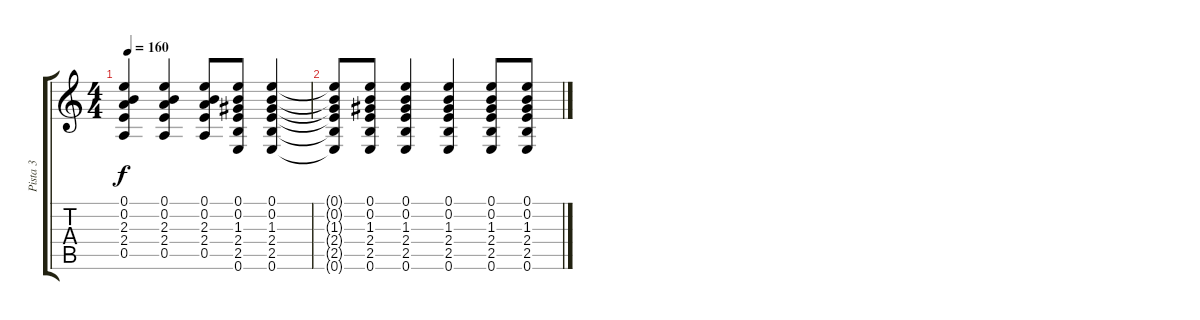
\track ("Pista 3" "Pista 3") {solo instrument acousticguitarsteel}
\staff {score tabs}
\tuning (E4 B3 G3 D3 A2 E2) {hide}
\ts (4 4)
\tempo 160
\clef g2
\ks c
(0.1 0.2 2.3 2.4 0.5).4{dy f} (0.1 0.2 2.3 2.4 0.5).4 (0.1 0.2 2.3 2.4 0.5).8 (0.1 0.2 1.3 2.4 2.5 0.6).8 (0.1 0.2 1.3 2.4 2.5 0.6).4 |
(0.1{t} 0.2{t} 1.3{t} 2.4{t} 2.5{t} 0.6{t}).8 (0.1 0.2 1.3 2.4 2.5 0.6).8 (0.1 0.2 1.3 2.4 2.5 0.6).4 (0.1 0.2 1.3 2.4 2.5 0.6).4 (0.1 0.2 1.3 2.4 2.5 0.6).8 (0.1 0.2 1.3 2.4 2.5 0.6).8
